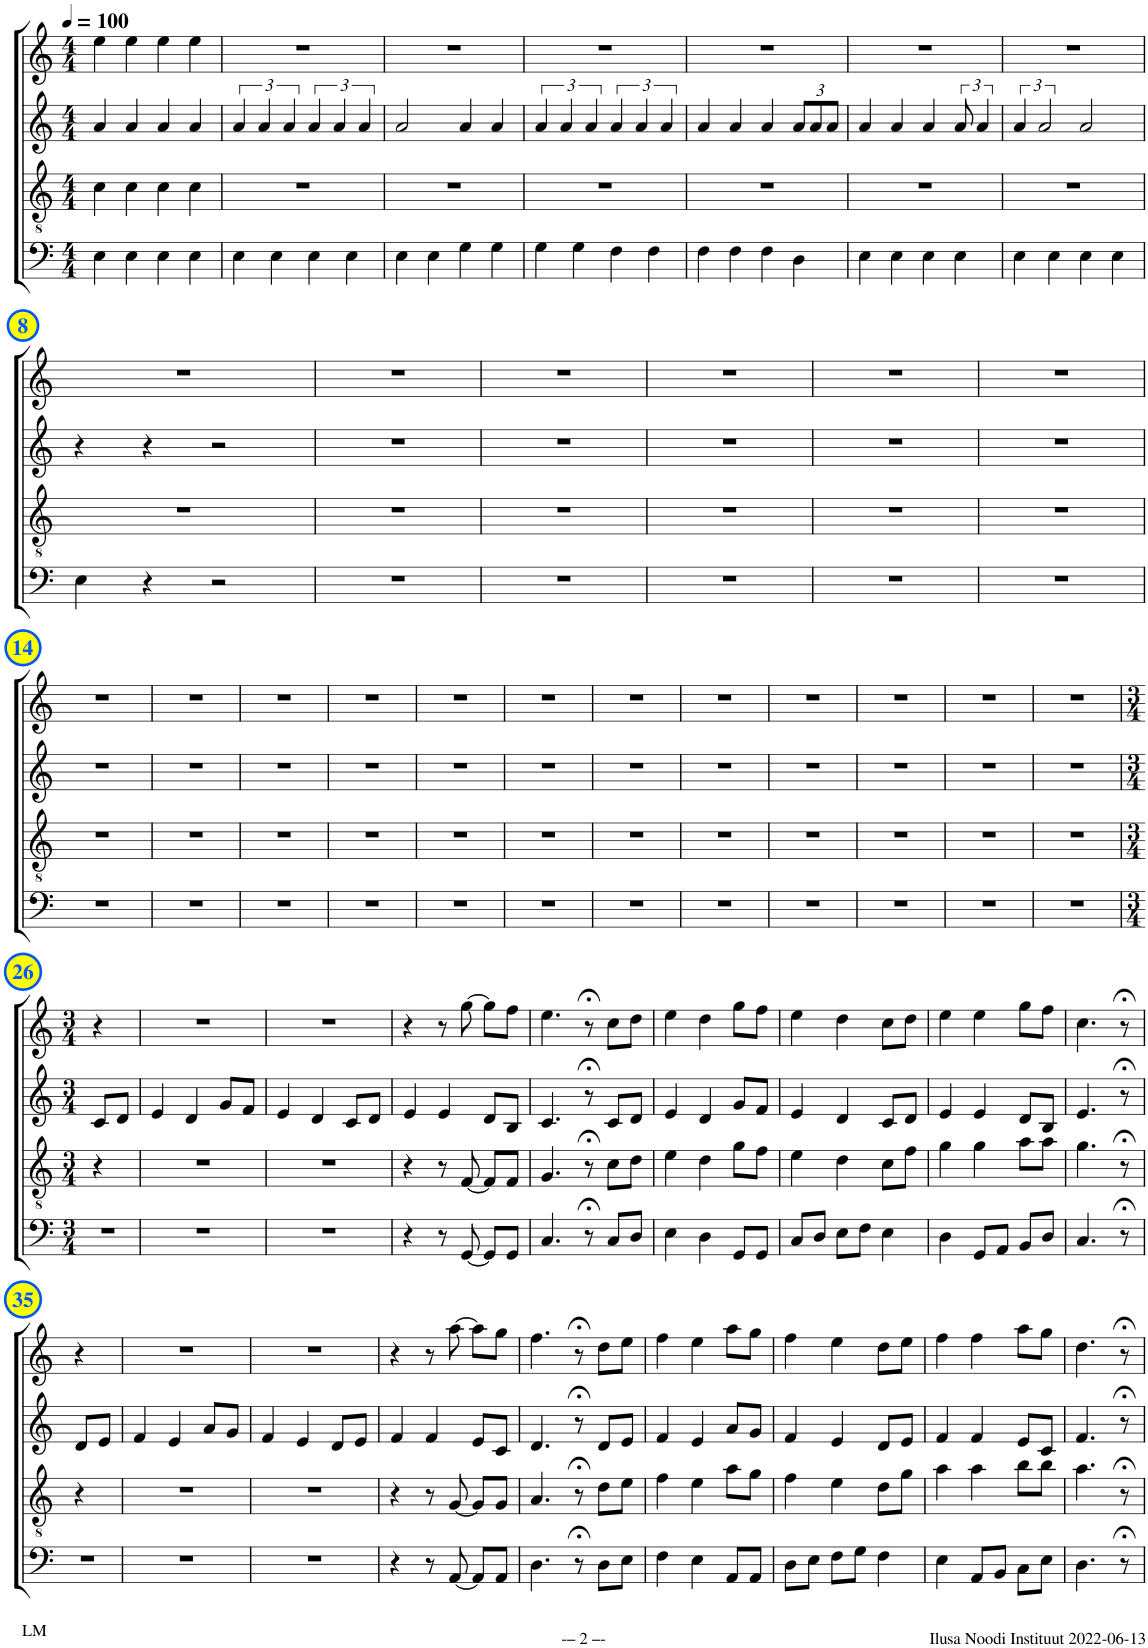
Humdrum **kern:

**kern	**kern	**kern	**kern
*part4	*part3	*part2	*part1
*staff4	*staff3	*staff2	*staff1
*I"Bass	*I"Tenor	*I"Alto	*I"Soprano
!!LO:PB:g=z
*clefF4	*clefGv2	*clefG2	*clefG2
*	*	*Trd1c2	*
*k[]	*k[]	*k[]	*k[]
*M4/4	*M4/4	*M4/4	*M4/4
*MM100	*MM100	*MM100	*MM100
=1	=1	=1	=1
4E\	4c\	4a/	4ee\
4E\	4c\	4a/	4ee\
4E\	4c\	4a/	4ee\
4E\	4c\	4a/	4ee\
=2	=2	=2	=2
4E\	1r	6a/	1r
.	.	6a/	.
4E\	.	.	.
.	.	6a/	.
4E\	.	6a/	.
.	.	6a/	.
4E\	.	.	.
.	.	6a/	.
=3	=3	=3	=3
4E\	1r	2a/	1r
4E\	.	.	.
4G\	.	4a/	.
4G\	.	4a/	.
=4	=4	=4	=4
4G\	1r	6a/	1r
.	.	6a/	.
4G\	.	.	.
.	.	6a/	.
4F\	.	6a/	.
.	.	6a/	.
4F\	.	.	.
.	.	6a/	.
=5	=5	=5	=5
4F\	1r	4a/	1r
4F\	.	4a/	.
4F\	.	4a/	.
*	*	*Xbrackettup	*
4D\	.	12a/L	.
.	.	12a/	.
.	.	12a/J	.
=6	=6	=6	=6
4E\	1r	4a/	1r
4E\	.	4a/	.
4E\	.	4a/	.
*	*	*brackettup	*
4E\	.	12a/	.
.	.	6a/	.
=7	=7	=7	=7
4E\	1r	6a/	1r
.	.	3a/	.
4E\	.	.	.
4E\	.	2a/	.
4E\	.	.	.
!!LO:LB:g=z
=8	=8	=8	=8
4E\	1r	4r	1r
4r	.	4r	.
2r	.	2r	.
=9	=9	=9	=9
1r	1r	1r	1r
=10	=10	=10	=10
1r	1r	1r	1r
=11	=11	=11	=11
1r	1r	1r	1r
=12	=12	=12	=12
1r	1r	1r	1r
=13	=13	=13	=13
1r	1r	1r	1r
!!LO:LB:g=z
=14	=14	=14	=14
1r	1r	1r	1r
=15	=15	=15	=15
1r	1r	1r	1r
=16	=16	=16	=16
1r	1r	1r	1r
=17	=17	=17	=17
1r	1r	1r	1r
=18	=18	=18	=18
1r	1r	1r	1r
=19	=19	=19	=19
1r	1r	1r	1r
=20	=20	=20	=20
1r	1r	1r	1r
=21	=21	=21	=21
1r	1r	1r	1r
=22	=22	=22	=22
1r	1r	1r	1r
=23	=23	=23	=23
1r	1r	1r	1r
=24	=24	=24	=24
1r	1r	1r	1r
=25	=25	=25	=25
1r	1r	1r	1r
!!LO:LB:g=z
=26	=26	=26	=26
*M3/4	*M3/4	*M3/4	*M3/4
2.r	4r	8c/L	4r
.	.	8d/J	.
.	2ryy	2ryy	2ryy
=27	=27	=27	=27
2.r	2.r	4e/	2.r
.	.	4d/	.
.	.	8g/L	.
.	.	8f/J	.
=28	=28	=28	=28
2.r	2.r	4e/	2.r
.	.	4d/	.
.	.	8c/L	.
.	.	8d/J	.
=29	=29	=29	=29
4r	4r	4e/	4r
8r	8r	4e/	8r
[8GG/	[8F/	.	[8gg\
8GG/L]	8F/L]	8d/L	8gg\L]
8GG/J	8F/J	8B/J	8ff\J
=30	=30	=30	=30
4.C/	4.G/	4.c/	4.ee\
8r;<	8r;<	8r;<	8r;<
8C/L	8c\L	8c/L	8cc\L
8D/J	8d\J	8d/J	8dd\J
=31	=31	=31	=31
4E\	4e\	4e/	4ee\
4D\	4d\	4d/	4dd\
8GG/L	8g\L	8g/L	8gg\L
8GG/J	8f\J	8f/J	8ff\J
=32	=32	=32	=32
8C/L	4e\	4e/	4ee\
8D/J	.	.	.
8E\L	4d\	4d/	4dd\
8F\J	.	.	.
4E\	8c\L	8c/L	8cc\L
.	8f\J	8d/J	8dd\J
=33	=33	=33	=33
4D\	4g\	4e/	4ee\
8GG/L	4g\	4e/	4ee\
8AA/J	.	.	.
8BB/L	8a\L	8d/L	8gg\L
8D/J	8a\J	8B/J	8ff\J
=34	=34	=34	=34
4.C/	4.g\	4.e/	4.cc\
8r;<	8r;<	8r;<	8r;<
!!LO:LB:g=z
=35	=35	=35	=35
2.r	4r	8d/L	4r
.	.	8e/J	.
.	2ryy	2ryy	2ryy
=36	=36	=36	=36
2.r	2.r	4f/	2.r
.	.	4e/	.
.	.	8a/L	.
.	.	8g/J	.
=37	=37	=37	=37
2.r	2.r	4f/	2.r
.	.	4e/	.
.	.	8d/L	.
.	.	8e/J	.
=38	=38	=38	=38
4r	4r	4f/	4r
8r	8r	4f/	8r
[8AA/	[8G/	.	[8aa\
8AA/L]	8G/L]	8e/L	8aa\L]
8AA/J	8G/J	8c/J	8gg\J
=39	=39	=39	=39
4.D\	4.A/	4.d/	4.ff\
8r;<	8r;<	8r;<	8r;<
8D\L	8d\L	8d/L	8dd\L
8E\J	8e\J	8e/J	8ee\J
=40	=40	=40	=40
4F\	4f\	4f/	4ff\
4E\	4e\	4e/	4ee\
8AA/L	8a\L	8a/L	8aa\L
8AA/J	8g\J	8g/J	8gg\J
=41	=41	=41	=41
8D\L	4f\	4f/	4ff\
8E\J	.	.	.
8F\L	4e\	4e/	4ee\
8G\J	.	.	.
4F\	8d\L	8d/L	8dd\L
.	8g\J	8e/J	8ee\J
=42	=42	=42	=42
4E\	4a\	4f/	4ff\
8AA/L	4a\	4f/	4ff\
8BB/J	.	.	.
8C\L	8b\L	8e/L	8aa\L
8E\J	8b\J	8c/J	8gg\J
=43	=43	=43	=43
4.D\	4.a\	4.f/	4.dd\
8r;<	8r;<	8r;<	8r;<
=	=	=	=
*-	*-	*-	*-
